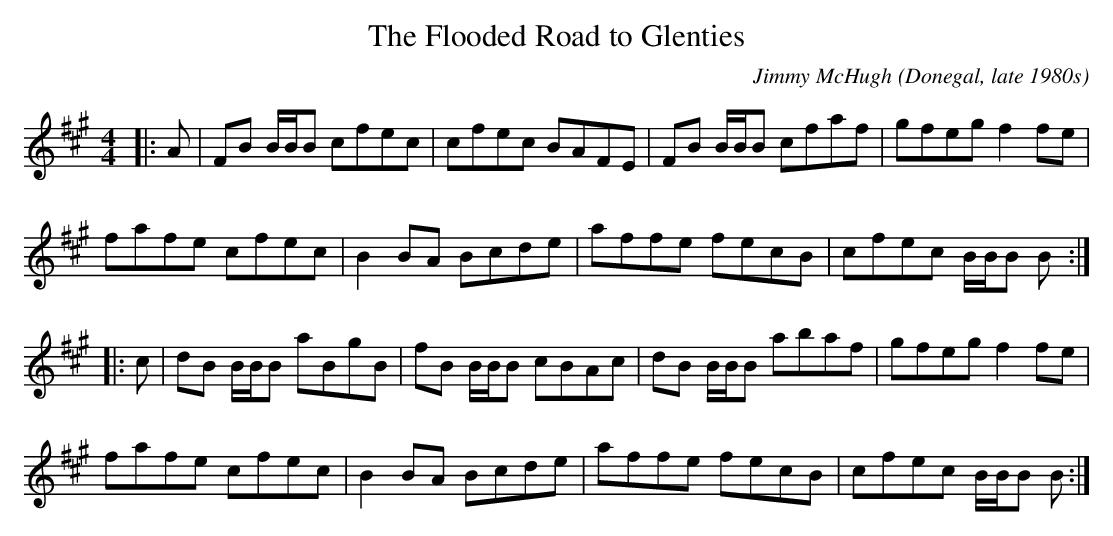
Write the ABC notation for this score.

X:1
T:The Flooded Road to Glenties
C:Jimmy McHugh
O:Donegal, late 1980s
L:1/8
M:4/4
K:Bdor
|:A|FB B/B/B cfec|cfec BAFE|FB B/B/B cfaf|gfeg f2 fe|
fafe cfec|B2 BA Bcde|affe fecB|cfec B/B/B B:|
|:c|dB B/B/B aBgB|fB B/B/B cBAc|dB B/B/B abaf|gfeg f2 fe|
fafe cfec|B2 BA Bcde|affe fecB|cfec B/B/B B:|
